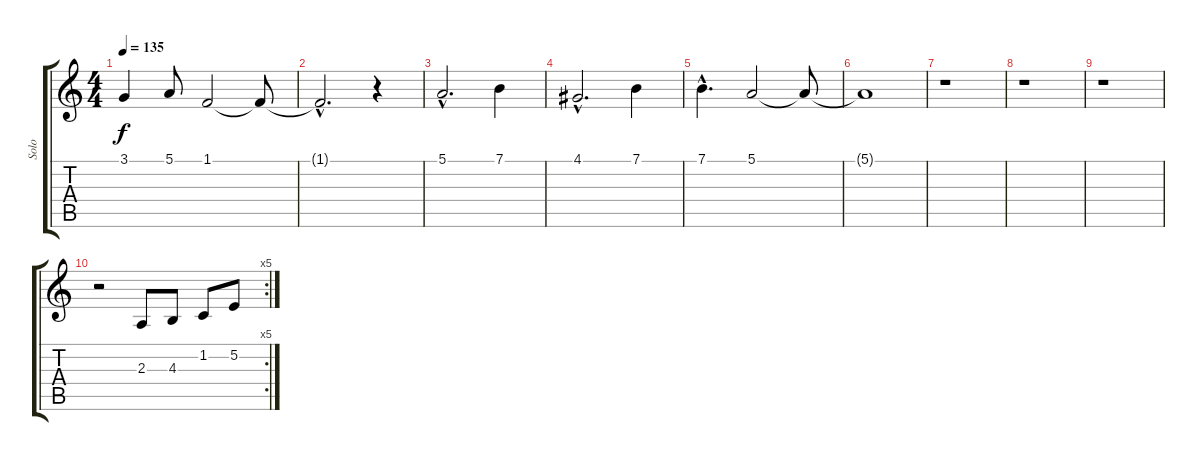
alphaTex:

\track ("Solo" "Solo") {instrument accordion}
\staff {score tabs}
\tuning (E4 B3 G3 D3 A2 E2) {hide}
\ts (4 4)
\tempo 135
\clef g2
\ks c
3.1.4{dy f} 5.1.8 1.1.2 1.1{t}.8 |
1.1{hac t}.2{d} r.4 |
5.1{hac}.2{d} 7.1.4 |
4.1{hac}.2{d} 7.1.4 |
7.1{hac}.4{d} 5.1.2 5.1{t}.8 |
5.1{t}.1 |
r.1 |
r.1 |
r.1 |
\rc 5
r.2 2.3.8 4.3.8 1.2.8 5.2.8
